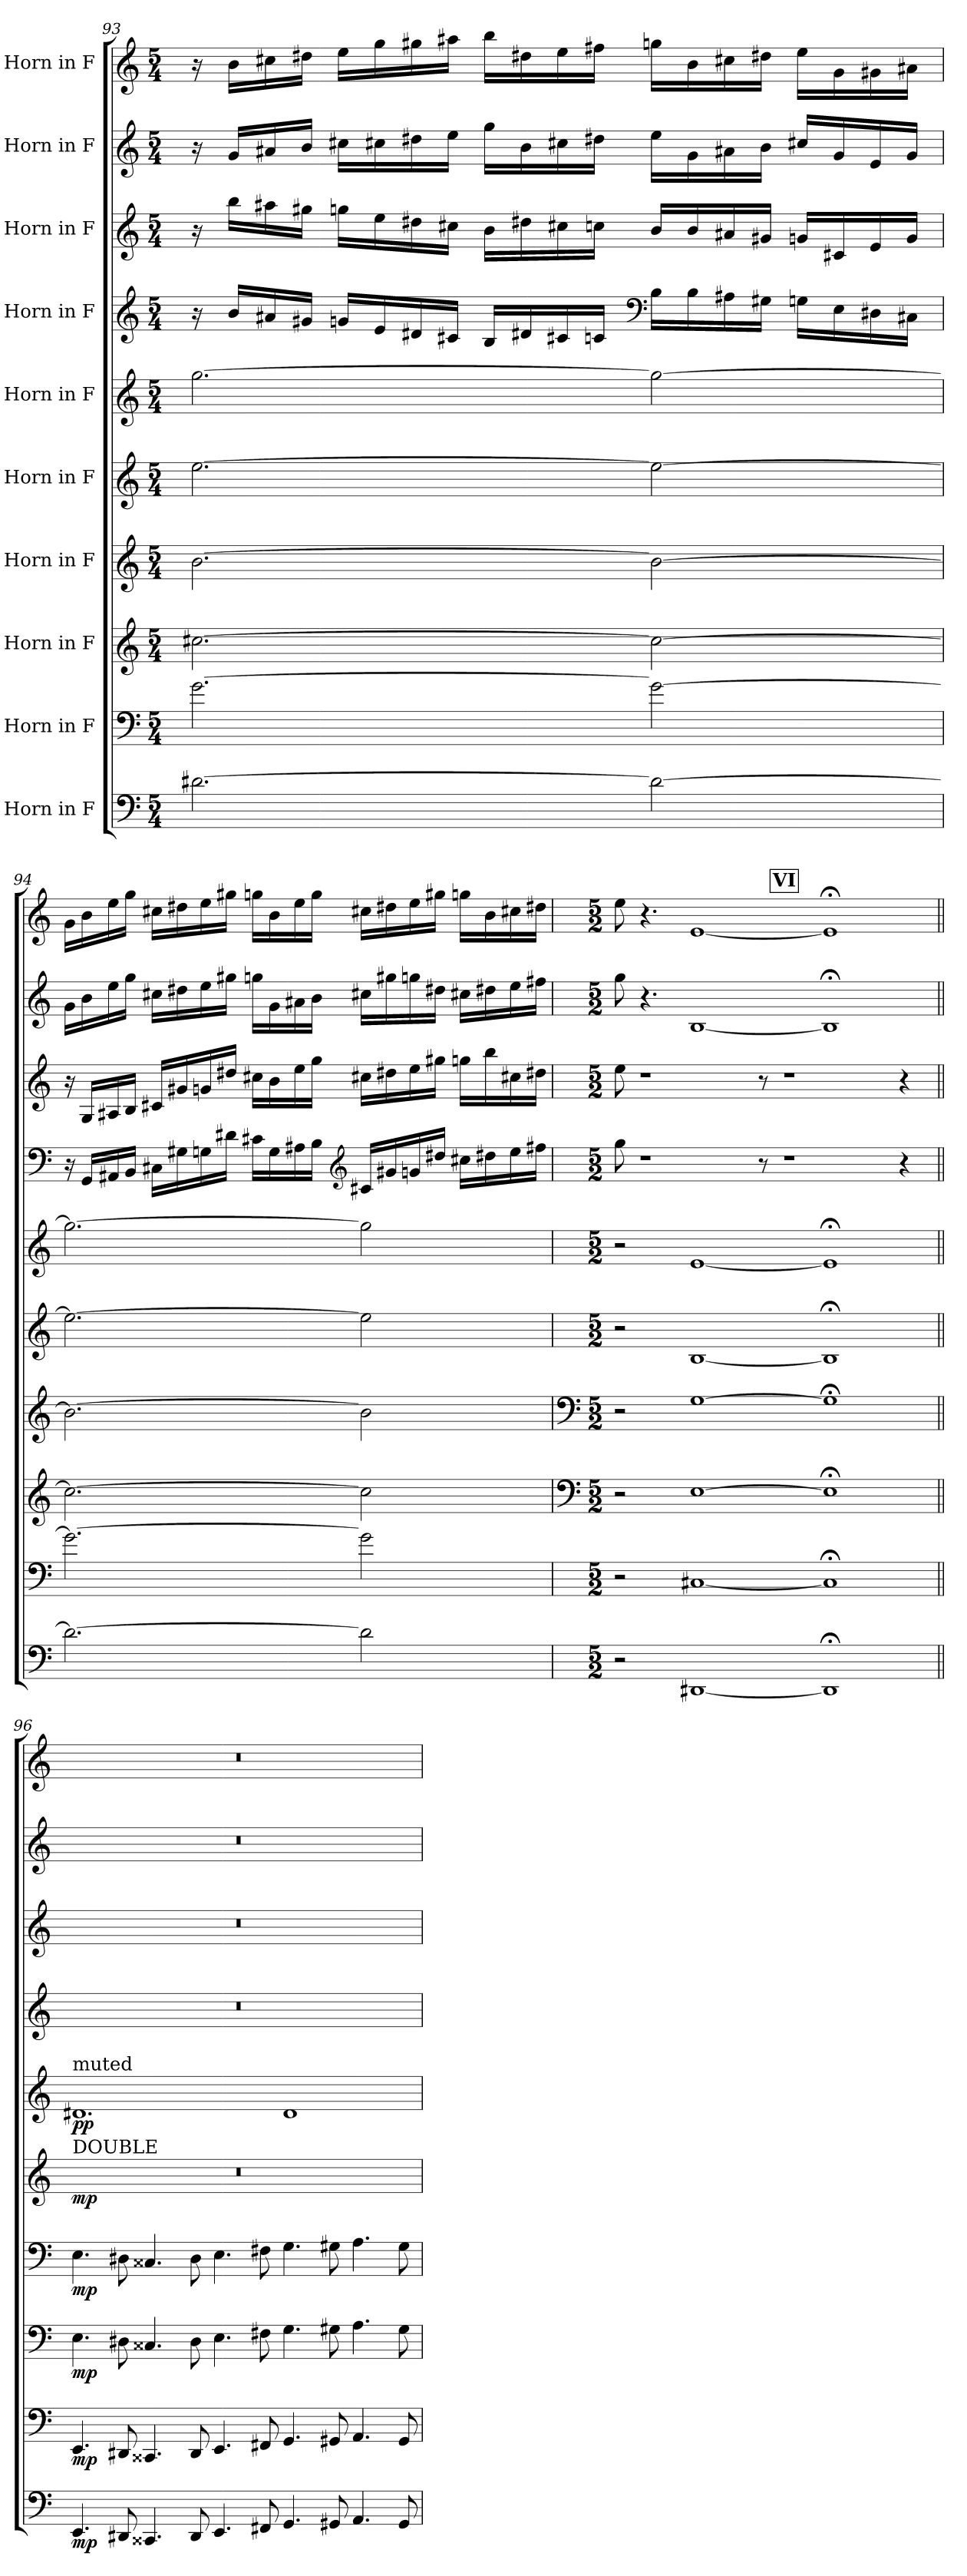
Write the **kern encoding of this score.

**kern	**dynam	**kern	**dynam	**kern	**dynam	**kern	**dynam	**kern	**dynam	**kern	**dynam	**kern	**kern	**kern	**kern
*part10	*part10	*part9	*part9	*part8	*part8	*part7	*part7	*part6	*part6	*part5	*part5	*part4	*part3	*part2	*part1
*staff10	*staff10	*staff9	*staff9	*staff8	*staff8	*staff7	*staff7	*staff6	*staff6	*staff5	*staff5	*staff4	*staff3	*staff2	*staff1
*I"Horn in F	*	*I"Horn in F	*	*I"Horn in F	*	*I"Horn in F	*	*I"Horn in F	*	*I"Horn in F	*	*I"Horn in F	*I"Horn in F	*I"Horn in F	*I"Horn in F
*clefF4	*	*clefF4	*	*clefG2	*	*clefG2	*	*clefG2	*	*clefG2	*	*clefG2	*clefG2	*clefG2	*clefG2
*ITrd4c7	*	*ITrd4c7	*	*ITrd4c7	*	*ITrd4c7	*	*ITrd4c7	*	*ITrd4c7	*	*ITrd4c7	*ITrd4c7	*ITrd4c7	*ITrd4c7
*k[b-]	*	*k[b-]	*	*k[b-]	*	*k[b-]	*	*k[b-]	*	*k[b-]	*	*k[b-]	*k[b-]	*k[b-]	*k[b-]
*M5/4	*	*M5/4	*	*M5/4	*	*M5/4	*	*M5/4	*	*M5/4	*	*M5/4	*M5/4	*M5/4	*M5/4
=93	=93	=93	=93	=93	=93	=93	=93	=93	=93	=93	=93	=93	=93	=93	=93
[2.G#X\	.	[2.c\	.	[2.f#X\	.	[2.e\	.	[2.a\	.	[2.cc\	.	16r	16r	16r	16r
.	.	.	.	.	.	.	.	.	.	.	.	16e/LL	16ee\LL	16c/LL	16e\LL
.	.	.	.	.	.	.	.	.	.	.	.	16d#X/	16dd#X\	16d#X/	16f#X\
.	.	.	.	.	.	.	.	.	.	.	.	16c#X/JJ	16cc#X\JJ	16e/JJ	16g#X\JJ
.	.	.	.	.	.	.	.	.	.	.	.	16cn/LL	16ccn\LL	16f#X\LL	16a\LL
.	.	.	.	.	.	.	.	.	.	.	.	16A/	16a\	16f#X\	16cc\
.	.	.	.	.	.	.	.	.	.	.	.	16G#X/	16g#X\	16g#X\	16cc#X\
.	.	.	.	.	.	.	.	.	.	.	.	16F#X/JJ	16f#X\JJ	16a\JJ	16dd#X\JJ
.	.	.	.	.	.	.	.	.	.	.	.	16E/LL	16e\LL	16cc\LL	16ee\LL
.	.	.	.	.	.	.	.	.	.	.	.	16G#X/	16g#X\	16e\	16g#X\
.	.	.	.	.	.	.	.	.	.	.	.	16F#X/	16f#X\	16f#X\	16a\
.	.	.	.	.	.	.	.	.	.	.	.	16Fn/JJ	16fn\JJ	16g#X\JJ	16bn\JJ
*	*	*	*	*	*	*	*	*	*	*	*	*clefF4	*	*	*
2G#\_	.	2c\_	.	2f#\_	.	2e\_	.	2a\_	.	2cc\_	.	16E\LL	16e/LL	16a\LL	16ccn\LL
.	.	.	.	.	.	.	.	.	.	.	.	16E\	16e/	16c\	16e\
.	.	.	.	.	.	.	.	.	.	.	.	16D#X\	16d#X/	16d#X\	16f#X\
.	.	.	.	.	.	.	.	.	.	.	.	16C#X\JJ	16c#X/JJ	16e\JJ	16g#X\JJ
.	.	.	.	.	.	.	.	.	.	.	.	16Cn\LL	16cn/LL	16f#X/LL	16a\LL
.	.	.	.	.	.	.	.	.	.	.	.	16AA\	16F#X/	16c/	16c\
.	.	.	.	.	.	.	.	.	.	.	.	16GG#X\	16A/	16A/	16c#X\
.	.	.	.	.	.	.	.	.	.	.	.	16FF#X\JJ	16c/JJ	16c/JJ	16d#X\JJ
!!LO:LB:g=z
=94	=94	=94	=94	=94	=94	=94	=94	=94	=94	=94	=94	=94	=94	=94	=94
2.G#\_	.	2.c\_	.	2.f#\_	.	2.e\_	.	2.a\_	.	2.cc\_	.	16r	16r	16c\LL	16c\LL
.	.	.	.	.	.	.	.	.	.	.	.	16CC/LL	16C/LL	16e\	16e\
.	.	.	.	.	.	.	.	.	.	.	.	16DD#X/	16D#X/	16a\	16a\
.	.	.	.	.	.	.	.	.	.	.	.	16EE/JJ	16E/JJ	16cc\JJ	16cc\JJ
.	.	.	.	.	.	.	.	.	.	.	.	16FF#X\LL	16F#X/LL	16f#X\LL	16f#X\LL
.	.	.	.	.	.	.	.	.	.	.	.	16C#X\	16c#X/	16g#X\	16g#X\
.	.	.	.	.	.	.	.	.	.	.	.	16Cn\	16cn/	16a\	16a\
.	.	.	.	.	.	.	.	.	.	.	.	16G#X\JJ	16g#X/JJ	16cc#X\JJ	16cc#X\JJ
.	.	.	.	.	.	.	.	.	.	.	.	16F#X\LL	16f#X\LL	16ccn\LL	16ccn\LL
.	.	.	.	.	.	.	.	.	.	.	.	16C\	16e\	16c\	16e\
.	.	.	.	.	.	.	.	.	.	.	.	16D#X\	16a\	16d#X\	16a\
.	.	.	.	.	.	.	.	.	.	.	.	16E\JJ	16cc\JJ	16e\JJ	16cc\JJ
*	*	*	*	*	*	*	*	*	*	*	*	*clefG2	*	*	*
2G#\]	.	2c\]	.	2f#\]	.	2e\]	.	2a\]	.	2cc\]	.	16F#X/LL	16f#X\LL	16f#X\LL	16f#X\LL
.	.	.	.	.	.	.	.	.	.	.	.	16c#X/	16g#X\	16cc#X\	16g#X\
.	.	.	.	.	.	.	.	.	.	.	.	16cn/	16a\	16ccn\	16a\
.	.	.	.	.	.	.	.	.	.	.	.	16g#X/JJ	16cc#X\JJ	16g#X\JJ	16cc#X\JJ
.	.	.	.	.	.	.	.	.	.	.	.	16f#X\LL	16ccn\LL	16f#X\LL	16ccn\LL
.	.	.	.	.	.	.	.	.	.	.	.	16g#X\	16ee\	16g#X\	16e\
.	.	.	.	.	.	.	.	.	.	.	.	16a\	16f#X\	16a\	16f#X\
.	.	.	.	.	.	.	.	.	.	.	.	16bn\JJ	16g#X\JJ	16bn\JJ	16g#X\JJ
!!LO:REH:place=s1:a:B:fs=14:t=VI:qo=5
=95	=95	=95	=95	=95	=95	=95	=95	=95	=95	=95	=95	=95	=95	=95	=95
*	*	*	*	*clefF4	*	*clefF4	*	*	*	*	*	*	*	*	*
*M5/2	*	*M5/2	*	*M5/2	*	*M5/2	*	*M5/2	*	*M5/2	*	*M5/2	*M5/2	*M5/2	*M5/2
2r	.	2r	.	2r	.	2r	.	2r	.	2r	.	8cc\	8a\	8cc\	8a\
.	.	.	.	.	.	.	.	.	.	.	.	1r	1r	4.r	4.r
[1GGG#X	.	[1FF#X	.	[1AA	.	[1C	.	[1E	.	[1A	.	.	.	[1E	[1A
.	.	.	.	.	.	.	.	.	.	.	.	8r	8r	.	.
.	.	.	.	.	.	.	.	.	.	.	.	1r	1r	.	.
1GGG#;<Z]	.	1FF#;<Z]	.	1AA;<Z]	.	1C;<Z]	.	1E;<Z]	.	1A;<Z]	.	.	.	1E;<Z]	1A;<Z]
.	.	.	.	.	.	.	.	.	.	.	.	4r	4r	.	.
=96||	=96||	=96||	=96||	=96||	=96||	=96||	=96||	=96||	=96||	=96||	=96||	=96||	=96||	=96||	=96||
*	*	*	*	*	*	*	*	*	*	*	*	*	*	*	*MM140
!	!	!	!	!	!	!	!	!	!	!LO:TX:a:t=muted	!	!	!	!	!
!	!	!	!	!	!	!	!	!LO:TX:a:t=DOUBLE	!	!	!	!	!	!	!
!	!LO:DY:b	!	!LO:DY:b	!	!LO:DY:b	!	!LO:DY:b	!	!LO:DY:b	!	!LO:DY:b	!	!	!	!
4.AAA/	mp	4.AAA/	mp	4.AA\	mp	4.AA\	mp	2%5r	mp	1.G#X	pp	2%5r	2%5r	2%5r	2%5r
8GGG#X/	.	8GGG#X/	.	8GG#X\	.	8GG#X\	.	.	.	.	.	.	.	.	.
4.FFF##X/	.	4.FFF##X/	.	4.FF##X/	.	4.FF##X/	.	.	.	.	.	.	.	.	.
8GGG#/	.	8GGG#/	.	8GG#\	.	8GG#\	.	.	.	.	.	.	.	.	.
4.AAA/	.	4.AAA/	.	4.AA\	.	4.AA\	.	.	.	.	.	.	.	.	.
8BBBn/	.	8BBBn/	.	8BBn\	.	8BBn\	.	.	.	.	.	.	.	.	.
4.CC/	.	4.CC/	.	4.C\	.	4.C\	.	.	.	1G#	.	.	.	.	.
8CC#X/	.	8CC#X/	.	8C#X\	.	8C#X\	.	.	.	.	.	.	.	.	.
4.DD/	.	4.DD/	.	4.D\	.	4.D\	.	.	.	.	.	.	.	.	.
8CC#/	.	8CC#/	.	8C#\	.	8C#\	.	.	.	.	.	.	.	.	.
=	=	=	=	=	=	=	=	=	=	=	=	=	=	=	=
*-	*-	*-	*-	*-	*-	*-	*-	*-	*-	*-	*-	*-	*-	*-	*-
